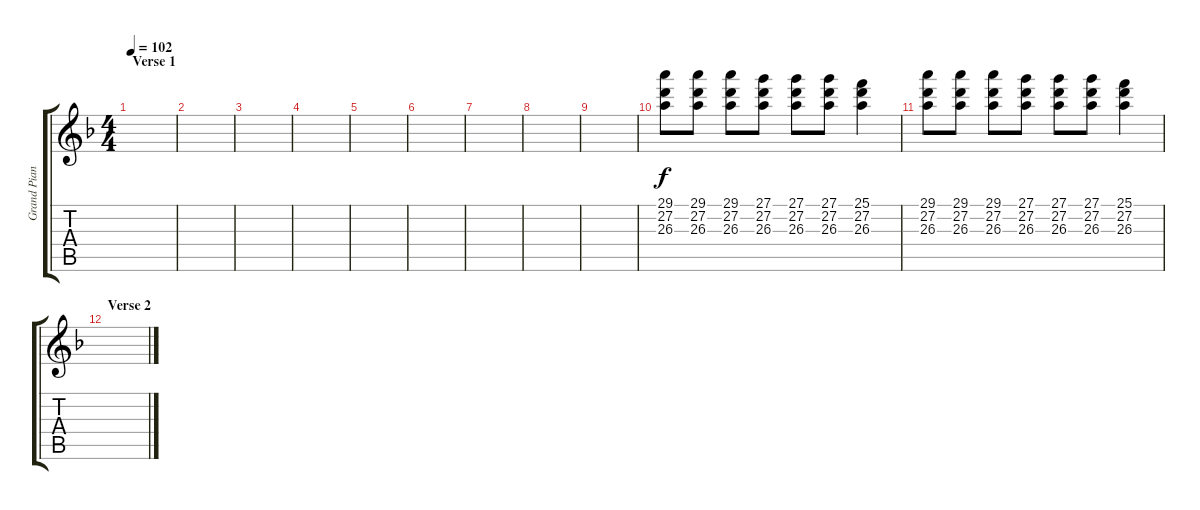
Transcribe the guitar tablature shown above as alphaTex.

\track ("Grand Piano 2" "Grand Pian") {instrument electricgrandpiano}
\staff {score tabs}
\tuning (E4 B3 G3 D3 A2 E2) {hide}
\ts (4 4)
\section ("" "Verse 1")
\tempo 102
\clef g2
\ks dminor
|
|
|
|
|
|
|
|
|
(29.1 27.2 26.3).8 (29.1 27.2 26.3).8 (29.1 27.2 26.3).8 (27.1 27.2 26.3).8 (27.1 27.2 26.3).8 (27.1 27.2 26.3).8 (25.1 27.2 26.3).4 |
(29.1 27.2 26.3).8 (29.1 27.2 26.3).8 (29.1 27.2 26.3).8 (27.1 27.2 26.3).8 (27.1 27.2 26.3).8 (27.1 27.2 26.3).8 (25.1 27.2 26.3).4 |
\section ("" "Verse 2")
